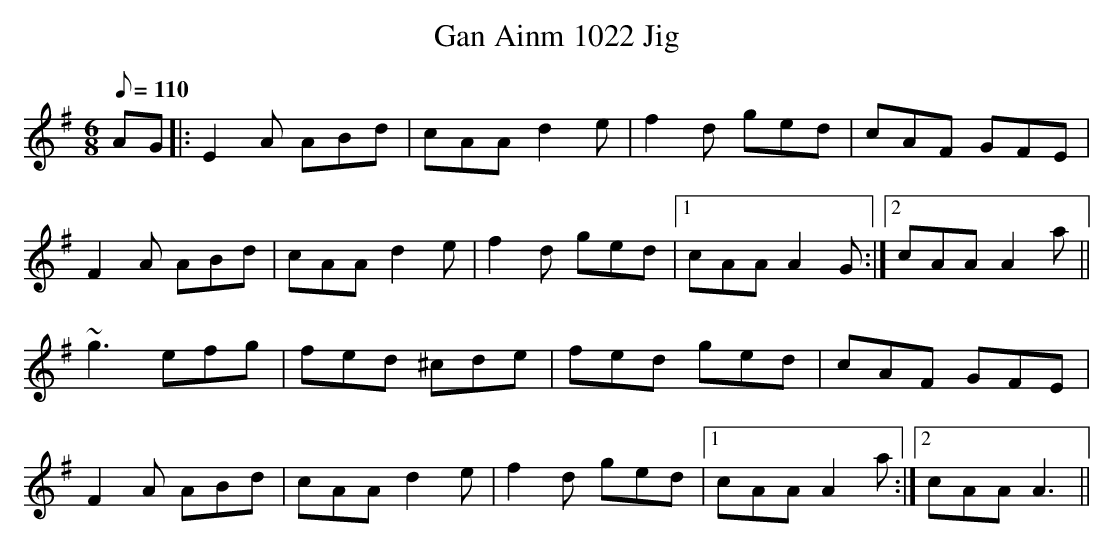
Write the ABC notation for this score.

X:1
T:Gan Ainm 1022 Jig
M:6/8
L:1/8
Q:110
K:G
AG |:E2A ABd | cAA d2e | f2d ged | cAF GFE|
F2A ABd | cAA d2e | f2d ged |1 cAA A2G :|2 cAA A2a ||
~g3 efg | fed ^cde | fed ged | cAF GFE|
F2A ABd | cAA d2e | f2d ged |1 cAA A2a :|2 cAA A3 ||
